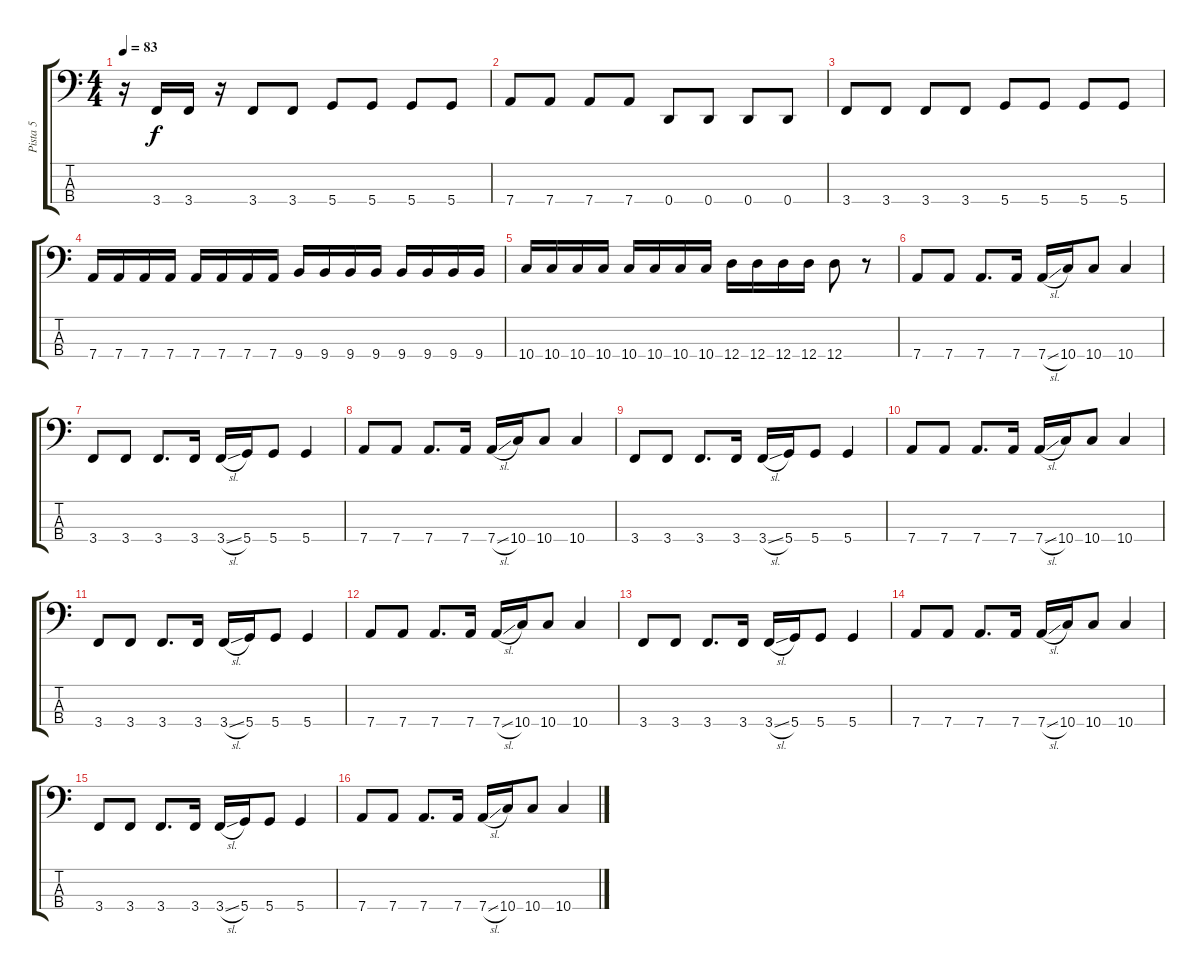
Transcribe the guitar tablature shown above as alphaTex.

\track ("Pista 5" "Pista 5") {instrument electricbassfinger}
\staff {score tabs}
\tuning (G2 D2 A1 D1) {hide}
\ts (4 4)
\tempo 83
\clef f4
\ks c
r.16{dy f} 3.4.16 3.4.16 r.16 3.4.8 3.4.8 5.4.8 5.4.8 5.4.8 5.4.8 |
7.4.8 7.4.8 7.4.8 7.4.8 0.4.8 0.4.8 0.4.8 0.4.8 |
3.4.8 3.4.8 3.4.8 3.4.8 5.4.8 5.4.8 5.4.8 5.4.8 |
7.4.16 7.4.16 7.4.16 7.4.16 7.4.16 7.4.16 7.4.16 7.4.16 9.4.16 9.4.16 9.4.16 9.4.16 9.4.16 9.4.16 9.4.16 9.4.16 |
10.4.16 10.4.16 10.4.16 10.4.16 10.4.16 10.4.16 10.4.16 10.4.16 12.4.16 12.4.16 12.4.16 12.4.16 12.4.8 r.8 |
7.4.8 7.4.8 7.4.8{d} 7.4.16 7.4{sl}.16 10.4.16 10.4.8 10.4.4 |
3.4.8 3.4.8 3.4.8{d} 3.4.16 3.4{sl}.16 5.4.16 5.4.8 5.4.4 |
7.4.8 7.4.8 7.4.8{d} 7.4.16 7.4{sl}.16 10.4.16 10.4.8 10.4.4 |
3.4.8 3.4.8 3.4.8{d} 3.4.16 3.4{sl}.16 5.4.16 5.4.8 5.4.4 |
7.4.8 7.4.8 7.4.8{d} 7.4.16 7.4{sl}.16 10.4.16 10.4.8 10.4.4 |
3.4.8 3.4.8 3.4.8{d} 3.4.16 3.4{sl}.16 5.4.16 5.4.8 5.4.4 |
7.4.8 7.4.8 7.4.8{d} 7.4.16 7.4{sl}.16 10.4.16 10.4.8 10.4.4 |
3.4.8 3.4.8 3.4.8{d} 3.4.16 3.4{sl}.16 5.4.16 5.4.8 5.4.4 |
7.4.8 7.4.8 7.4.8{d} 7.4.16 7.4{sl}.16 10.4.16 10.4.8 10.4.4 |
3.4.8 3.4.8 3.4.8{d} 3.4.16 3.4{sl}.16 5.4.16 5.4.8 5.4.4 |
7.4.8 7.4.8 7.4.8{d} 7.4.16 7.4{sl}.16 10.4.16 10.4.8 10.4.4
